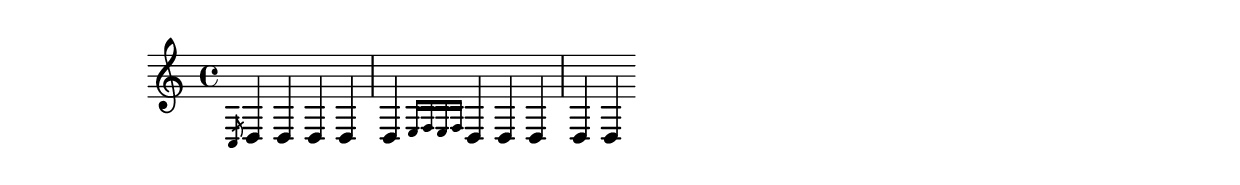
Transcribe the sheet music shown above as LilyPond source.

\version "1.7.18"
\header{ texidoc = "Tests MIDI output with grace notes. " }

\score { 
  \context Voice \notes\relative c {
    \context Voice=VoiceOne
	\grace c8 d4 d d d d
	\grace { e16 f e f } d4 d d d d 
	
  }
  \paper { }  
  \midi { }
}
%% new-chords-done %%
